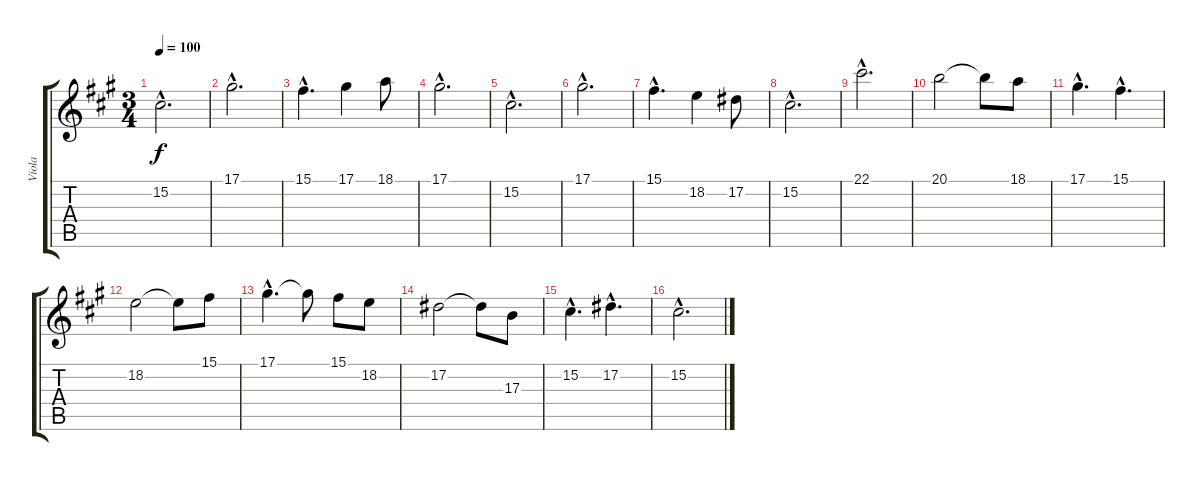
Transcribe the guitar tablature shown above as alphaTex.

\track ("Viola" "Viola") {instrument viola}
\staff {score tabs}
\tuning (Eb4 Bb3 Gb3 Db3 Ab2 Eb2) {hide}
\ts (3 4)
\tempo 100
\clef g2
\ks f#minor
15.2{hac}.2{d dy f} |
17.1{hac}.2{d} |
15.1{hac}.4{d} 17.1.4 18.1.8 |
17.1{hac}.2{d} |
15.2{hac}.2{d} |
17.1{hac}.2{d} |
15.1{hac}.4{d} 18.2.4 17.2.8 |
15.2{hac}.2{d} |
22.1{hac}.2{d} |
20.1.2 20.1{t}.8 18.1.8 |
17.1{hac}.4{d} 15.1{hac}.4{d} |
18.2.2 18.2{t}.8 15.1.8 |
17.1{hac}.4{d} 17.1{t}.8 15.1.8 18.2.8 |
17.2.2 17.2{t}.8 17.3.8 |
15.2{hac}.4{d} 17.2{hac}.4{d} |
15.2{hac}.2{d}
